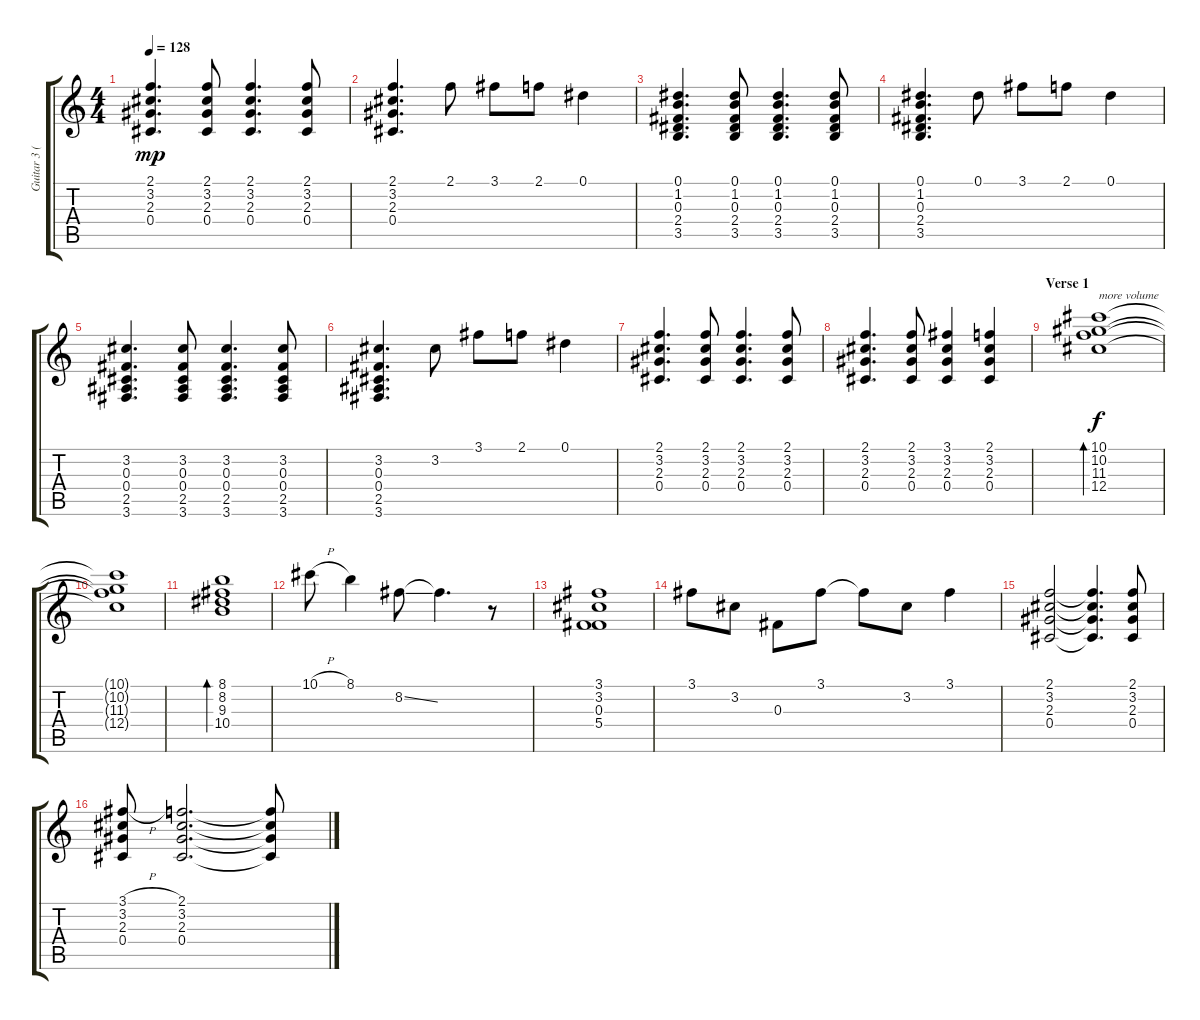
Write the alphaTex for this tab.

\track ("Guitar 3 (Slash)" "Guitar 3 (") {instrument electricguitarjazz}
\staff {score tabs}
\tuning (Eb4 Bb3 Gb3 Db3 Ab2 Eb2) {hide}
\ts (4 4)
\tempo 128
\clef g2
\ks c
(2.1 3.2 2.3 0.4).4{d dy mp} (2.1 3.2 2.3 0.4).8 (2.1 3.2 2.3 0.4).4{d} (2.1 3.2 2.3 0.4).8 |
(2.1 3.2 2.3 0.4).4{d} 2.1.8 3.1.8 2.1.8 0.1.4 |
(0.1 1.2 0.3 2.4 3.5).4{d} (0.1 1.2 0.3 2.4 3.5).8 (0.1 1.2 0.3 2.4 3.5).4{d} (0.1 1.2 0.3 2.4 3.5).8 |
(0.1 1.2 0.3 2.4 3.5).4{d} 0.1.8 3.1.8 2.1.8 0.1.4 |
(3.2 0.3 0.4 2.5 3.6).4{d} (3.2 0.3 0.4 2.5 3.6).8 (3.2 0.3 0.4 2.5 3.6).4{d} (3.2 0.3 0.4 2.5 3.6).8 |
(3.2 0.3 0.4 2.5 3.6).4{d} 3.2.8 3.1.8 2.1.8 0.1.4 |
(2.1 3.2 2.3 0.4).4{d} (2.1 3.2 2.3 0.4).8 (2.1 3.2 2.3 0.4).4{d} (2.1 3.2 2.3 0.4).8 |
(2.1 3.2 2.3 0.4).4{d} (2.1 3.2 2.3 0.4).8 (3.1 3.2 2.3 0.4).4 (2.1 3.2 2.3 0.4).4 |
\section ("" "Verse 1")
(10.1 10.2 11.3 12.4).1{bd 240 txt "more volume" dy f} |
(10.1{t} 10.2{t} 11.3{t} 12.4{t}).1 |
(8.1 8.2 9.3 10.4).1{bd 240} |
10.1{h}.8 8.1.4 8.2{ss}.8 8.2{t}.4{d} r.8 |
(3.1 3.2 0.3 5.4).1 |
3.1.8 3.2.8 0.3.8 3.1.8 3.1{t}.8 3.2.8 3.1.4 |
(2.1 3.2 2.3 0.4).2 (2.1{t} 3.2{t} 2.3{t} 0.4{t}).4{d} (2.1 3.2 2.3 0.4).8 |
(3.1{h} 3.2 2.3 0.4).8 (2.1 3.2 2.3 0.4).2{d} (2.1{t} 3.2{t} 2.3{t} 0.4{t}).8
